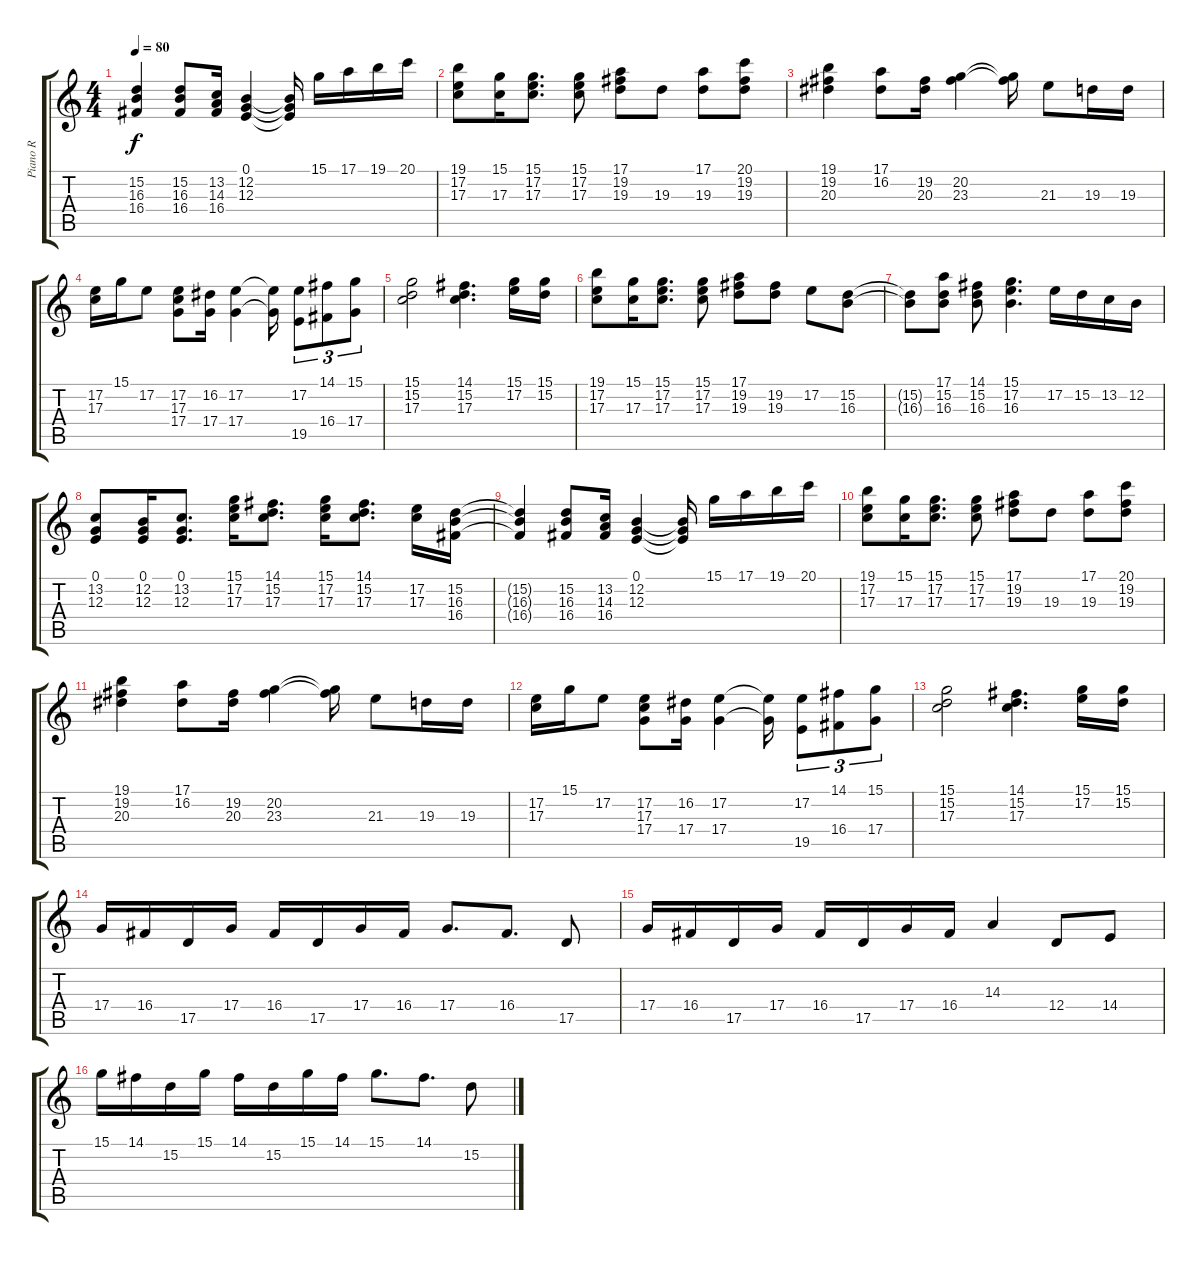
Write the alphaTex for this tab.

\track ("Piano R" "Piano R") {instrument acousticgrandpiano}
\staff {score tabs}
\tuning (E4 B3 G3 D3 A2 E2) {hide}
\ts (4 4)
\tempo 80
\clef g2
\ks c
(15.2{t} 16.3{t} 16.4{t}).4{dy f} (15.2 16.3 16.4).8 (13.2 14.3 16.4).16 (0.1 12.2 12.3).4 (0.1{t} 12.2{t} 12.3{t}).16 15.1.16 17.1.16 19.1.16 20.1.16 |
(19.1 17.2 17.3).8 (15.1 17.3).16 (15.1 17.2 17.3).8{d} (15.1 17.2 17.3).8 (17.1 19.2 19.3).8 19.3.8 (17.1 19.3).8 (20.1 19.2 19.3).8 |
(19.1 19.2 20.3).4 (17.1 16.2).8 (19.2 20.3).16 (20.2 23.3).4 (20.2{t} 23.3{t}).16 21.3.8 19.3.16 19.3.16 |
(17.2 17.3).16 15.1.16 17.2.8 (17.2 17.3 17.4).8 (16.2 17.4).16 (17.2 17.4).4 (17.2{t} 17.4{t}).16 (17.2 19.5).8{tu (3 2)} (14.1 16.4).8{tu (3 2)} (15.1 17.4).8{tu (3 2)} |
(15.1 15.2 17.3).2 (14.1 15.2 17.3).4{d} (15.1 17.2).16 (15.1 15.2).16 |
(19.1 17.2 17.3).8 (15.1 17.3).16 (15.1 17.2 17.3).8{d} (15.1 17.2 17.3).8 (17.1 19.2 19.3).8 (19.2 19.3).8 17.2.8 (15.2 16.3).8 |
(15.2{t} 16.3{t}).8 (17.1 15.2 16.3).8 (14.1 15.2 16.3).8 (15.1 17.2 16.3).4{d} 17.2.16 15.2.16 13.2.16 12.2.16 |
(0.1 13.2 12.3).8 (0.1 12.2 12.3).16 (0.1 13.2 12.3).8{d} (15.1 17.2 17.3).16 (14.1 15.2 17.3).8{d} (15.1 17.2 17.3).16 (14.1 15.2 17.3).8{d} (17.2 17.3).16 (15.2 16.3 16.4).16 |
(15.2{t} 16.3{t} 16.4{t}).4 (15.2 16.3 16.4).8 (13.2 14.3 16.4).16 (0.1 12.2 12.3).4 (0.1{t} 12.2{t} 12.3{t}).16 15.1.16 17.1.16 19.1.16 20.1.16 |
(19.1 17.2 17.3).8 (15.1 17.3).16 (15.1 17.2 17.3).8{d} (15.1 17.2 17.3).8 (17.1 19.2 19.3).8 19.3.8 (17.1 19.3).8 (20.1 19.2 19.3).8 |
(19.1 19.2 20.3).4 (17.1 16.2).8 (19.2 20.3).16 (20.2 23.3).4 (20.2{t} 23.3{t}).16 21.3.8 19.3.16 19.3.16 |
(17.2 17.3).16 15.1.16 17.2.8 (17.2 17.3 17.4).8 (16.2 17.4).16 (17.2 17.4).4 (17.2{t} 17.4{t}).16 (17.2 19.5).8{tu (3 2)} (14.1 16.4).8{tu (3 2)} (15.1 17.4).8{tu (3 2)} |
(15.1 15.2 17.3).2 (14.1 15.2 17.3).4{d} (15.1 17.2).16 (15.1 15.2).16 |
17.4.16 16.4.16 17.5.16 17.4.16 16.4.16 17.5.16 17.4.16 16.4.16 17.4.8{d} 16.4.8{d} 17.5.8 |
17.4.16 16.4.16 17.5.16 17.4.16 16.4.16 17.5.16 17.4.16 16.4.16 14.3.4 12.4.8 14.4.8 |
15.1.16 14.1.16 15.2.16 15.1.16 14.1.16 15.2.16 15.1.16 14.1.16 15.1.8{d} 14.1.8{d} 15.2.8
